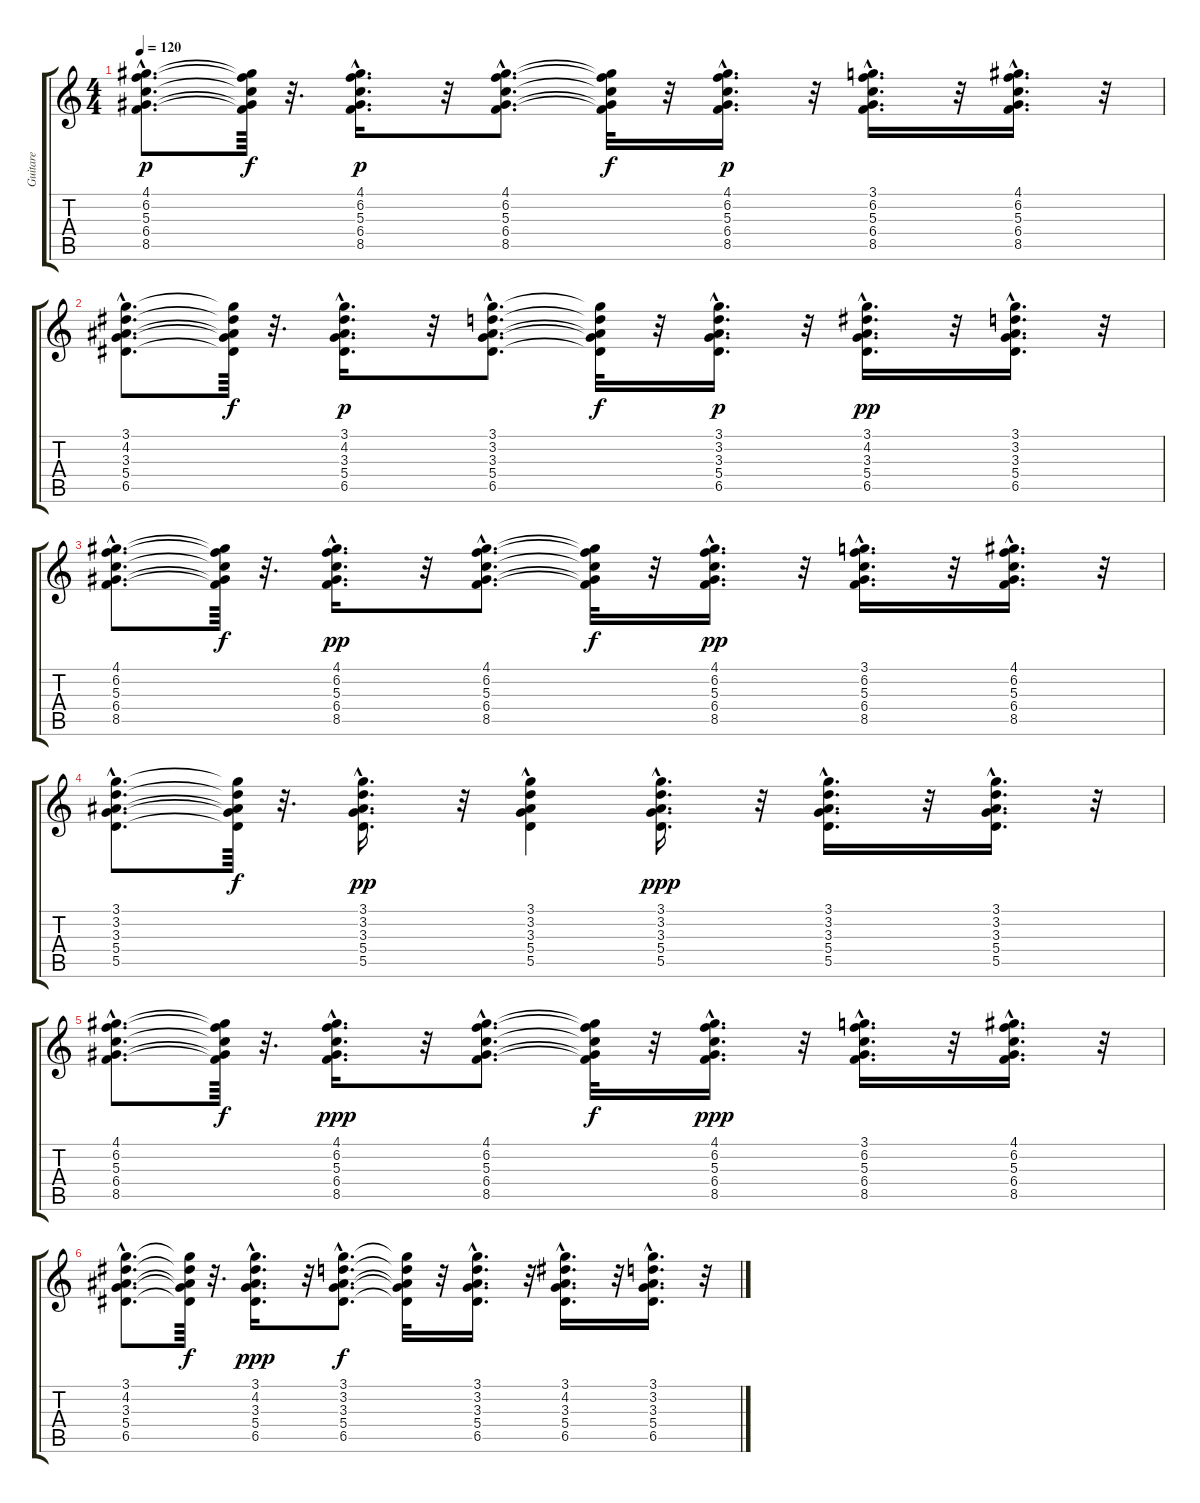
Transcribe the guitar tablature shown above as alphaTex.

\track ("Guitare" "Guitare") {instrument acousticguitarnylon}
\staff {score tabs}
\tuning (E4 B3 G3 D3 A2 E2) {hide}
\ts (4 4)
\tempo 120
\clef g2
\ks c
(4.1{hac} 6.2{hac} 5.3{hac} 6.4{hac} 8.5{hac}).8{d dy p} (4.1{t} 6.2{t} 5.3{t} 6.4{t} 8.5{t}).64{dy f} r.32{d} (4.1{hac} 6.2{hac} 5.3{hac} 6.4{hac} 8.5{hac}).16{d dy p} r.32 (4.1{hac} 6.2{hac} 5.3{hac} 6.4{hac} 8.5{hac}).8{d} (4.1{t} 6.2{t} 5.3{t} 6.4{t} 8.5{t}).32{dy f} r.32 (4.1{hac} 6.2{hac} 5.3{hac} 6.4{hac} 8.5{hac}).16{d dy p} r.32 (3.1{hac} 6.2{hac} 5.3{hac} 6.4{hac} 8.5{hac}).16{d} r.32 (4.1{hac} 6.2{hac} 5.3{hac} 6.4{hac} 8.5{hac}).16{d} r.32 |
(3.1{hac} 4.2{hac} 3.3{hac} 5.4{hac} 6.5{hac}).8{d} (3.1{t} 4.2{t} 3.3{t} 5.4{t} 6.5{t}).64{dy f} r.32{d} (3.1{hac} 4.2{hac} 3.3{hac} 5.4{hac} 6.5{hac}).16{d dy p} r.32 (3.1{hac} 3.2{hac} 3.3{hac} 5.4{hac} 6.5{hac}).8{d} (3.1{t} 3.2{t} 3.3{t} 5.4{t} 6.5{t}).32{dy f} r.32 (3.1{hac} 3.2{hac} 3.3{hac} 5.4{hac} 6.5{hac}).16{d dy p} r.32 (3.1{hac} 4.2{hac} 3.3{hac} 5.4{hac} 6.5{hac}).16{d dy pp} r.32 (3.1{hac} 3.2{hac} 3.3{hac} 5.4{hac} 6.5{hac}).16{d} r.32 |
(4.1{hac} 6.2{hac} 5.3{hac} 6.4{hac} 8.5{hac}).8{d} (4.1{t} 6.2{t} 5.3{t} 6.4{t} 8.5{t}).64{dy f} r.32{d} (4.1{hac} 6.2{hac} 5.3{hac} 6.4{hac} 8.5{hac}).16{d dy pp} r.32 (4.1{hac} 6.2{hac} 5.3{hac} 6.4{hac} 8.5{hac}).8{d} (4.1{t} 6.2{t} 5.3{t} 6.4{t} 8.5{t}).32{dy f} r.32 (4.1{hac} 6.2{hac} 5.3{hac} 6.4{hac} 8.5{hac}).16{d dy pp} r.32 (3.1{hac} 6.2{hac} 5.3{hac} 6.4{hac} 8.5{hac}).16{d} r.32 (4.1{hac} 6.2{hac} 5.3{hac} 6.4{hac} 8.5{hac}).16{d} r.32 |
(3.1{hac} 3.2{hac} 3.3{hac} 5.4{hac} 5.5{hac}).8{d} (3.1{t} 3.2{t} 3.3{t} 5.4{t} 5.5{t}).64{dy f} r.32{d} (3.1{hac} 3.2{hac} 3.3{hac} 5.4{hac} 5.5{hac}).16{d dy pp} r.32 (3.1 3.2 3.3 5.4{hac} 5.5).4 (3.1{hac} 3.2{hac} 3.3{hac} 5.4{hac} 5.5{hac}).16{d dy ppp} r.32 (3.1{hac} 3.2{hac} 3.3{hac} 5.4{hac} 5.5{hac}).16{d} r.32 (3.1{hac} 3.2{hac} 3.3{hac} 5.4{hac} 5.5{hac}).16{d} r.32 |
(4.1{hac} 6.2{hac} 5.3{hac} 6.4{hac} 8.5{hac}).8{d} (4.1{t} 6.2{t} 5.3{t} 6.4{t} 8.5{t}).64{dy f} r.32{d} (4.1{hac} 6.2{hac} 5.3{hac} 6.4{hac} 8.5{hac}).16{d dy ppp} r.32 (4.1{hac} 6.2{hac} 5.3{hac} 6.4{hac} 8.5{hac}).8{d} (4.1{t} 6.2{t} 5.3{t} 6.4{t} 8.5{t}).32{dy f} r.32 (4.1{hac} 6.2{hac} 5.3{hac} 6.4{hac} 8.5{hac}).16{d dy ppp} r.32 (3.1{hac} 6.2{hac} 5.3{hac} 6.4{hac} 8.5{hac}).16{d} r.32 (4.1{hac} 6.2{hac} 5.3{hac} 6.4{hac} 8.5{hac}).16{d} r.32 |
(3.1{hac} 4.2{hac} 3.3{hac} 5.4{hac} 6.5{hac}).8{d} (3.1{t} 4.2{t} 3.3{t} 5.4{t} 6.5{t}).64{dy f} r.32{d} (3.1{hac} 4.2{hac} 3.3{hac} 5.4{hac} 6.5{hac}).16{d dy ppp} r.32 (3.1{hac} 3.2{hac} 3.3{hac} 5.4{hac} 6.5{hac}).8{d dy f} (3.1{t} 3.2{t} 3.3{t} 5.4{t} 6.5{t}).32 r.32 (3.1{hac} 3.2{hac} 3.3{hac} 5.4{hac} 6.5{hac}).16{d} r.32 (3.1{hac} 4.2{hac} 3.3{hac} 5.4{hac} 6.5{hac}).16{d} r.32 (3.1{hac} 3.2{hac} 3.3{hac} 5.4{hac} 6.5{hac}).16{d} r.32
